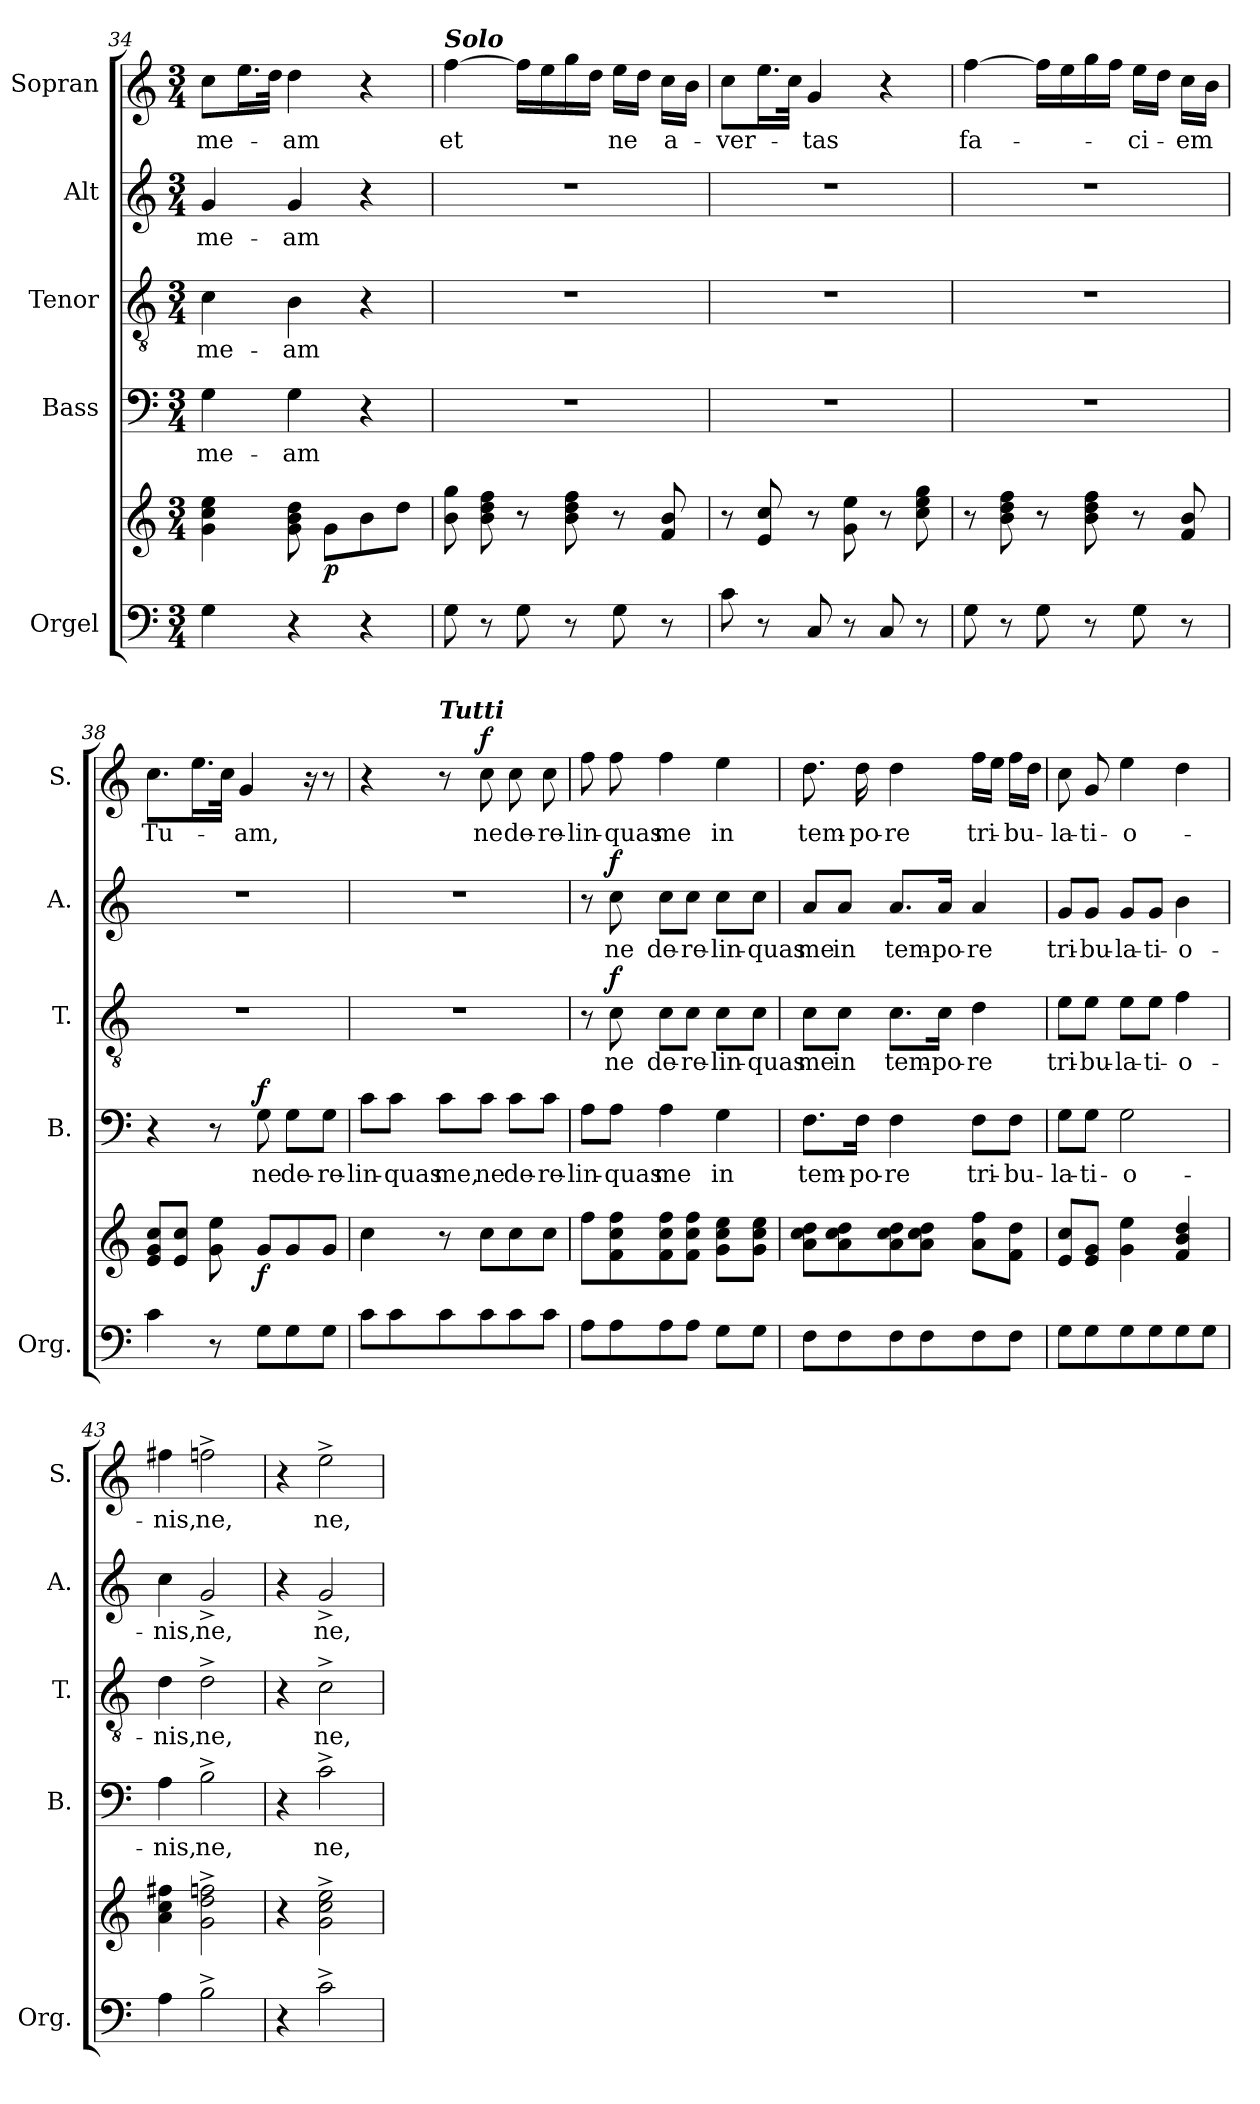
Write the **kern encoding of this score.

**kern	**kern	**dynam	**kern	**text	**dynam	**kern	**text	**dynam	**kern	**text	**dynam	**kern	**text	**dynam
*part5	*part5	*part5	*part4	*part4	*part4	*part3	*part3	*part3	*part2	*part2	*part2	*part1	*part1	*part1
*staff6	*staff5	*staff5/6	*staff4	*staff4	*staff4	*staff3	*staff3	*staff3	*staff2	*staff2	*staff2	*staff1	*staff1	*staff1
*I"Orgel	*	*	*I"Bass	*	*	*I"Tenor	*	*	*I"Alt	*	*	*I"Sopran	*	*
*I'Org.	*	*	*I'B.	*	*	*I'T.	*	*	*I'A.	*	*	*I'S.	*	*
*clefF4	*clefG2	*	*clefF4	*	*	*clefGv2	*	*	*clefG2	*	*	*clefG2	*	*
*k[]	*k[]	*	*k[]	*	*	*k[]	*	*	*k[]	*	*	*k[]	*	*
*C:	*C:	*	*C:	*	*	*C:	*	*	*C:	*	*	*C:	*	*
*M3/4	*M3/4	*	*M3/4	*	*	*M3/4	*	*	*M3/4	*	*	*M3/4	*	*
=34	=34	=34	=34	=34	=34	=34	=34	=34	=34	=34	=34	=34	=34	=34
!	!	!	!	!LO:LY:b	!	!	!LO:LY:b	!	!	!LO:LY:b	!	!	!LO:LY:b	!
4G\	4g\ 4cc\ 4ee\	.	4G\	me-	.	4c\	me-	.	4g/	me-	.	8cc\L	me-	.
.	.	.	.	.	.	.	.	.	.	.	.	16.ee\L	.	.
.	.	.	.	.	.	.	.	.	.	.	.	32dd\JJk	.	.
!	!	!	!	!LO:LY:b	!	!	!LO:LY:b	!	!	!LO:LY:b	!	!	!LO:LY:b	!
4r	8g\ 8b\ 8dd\	.	4G\	-am	.	4B\	-am	.	4g/	-am	.	4dd\	-am	.
!	!	!LO:DY:b	!	!	!	!	!	!	!	!	!	!	!	!
.	8g\L	p	.	.	.	.	.	.	.	.	.	.	.	.
4r	8b\	.	4r	.	.	4r	.	.	4r	.	.	4r	.	.
.	8dd\J	.	.	.	.	.	.	.	.	.	.	.	.	.
!!LO:LB:g=z
=35	=35	=35	=35	=35	=35	=35	=35	=35	=35	=35	=35	=35	=35	=35
!	!	!	!	!	!	!	!	!	!	!	!	!LO:TX:a:Bi:t=Solo	!	!
!	!	!	!	!	!	!	!	!	!	!	!	!	!LO:LY:b	!
8G\	8b\ 8gg\	.	2.r	.	.	2.r	.	.	2.r	.	.	[4ff\	et	.
8r	8b\ 8dd\ 8ff\	.	.	.	.	.	.	.	.	.	.	.	.	.
8G\	8r	.	.	.	.	.	.	.	.	.	.	16ff\LL]	.	.
.	.	.	.	.	.	.	.	.	.	.	.	16ee\	.	.
8r	8b\ 8dd\ 8ff\	.	.	.	.	.	.	.	.	.	.	16gg\	.	.
.	.	.	.	.	.	.	.	.	.	.	.	16dd\JJ	.	.
!	!	!	!	!	!	!	!	!	!	!	!	!	!LO:LY:b	!
8G\	8r	.	.	.	.	.	.	.	.	.	.	16ee\LL	ne	.
.	.	.	.	.	.	.	.	.	.	.	.	16dd\JJ	.	.
!	!	!	!	!	!	!	!	!	!	!	!	!	!LO:LY:b	!
8r	8f/ 8b/	.	.	.	.	.	.	.	.	.	.	16cc\LL	a-	.
.	.	.	.	.	.	.	.	.	.	.	.	16b\JJ	.	.
=36	=36	=36	=36	=36	=36	=36	=36	=36	=36	=36	=36	=36	=36	=36
!	!	!	!	!	!	!	!	!	!	!	!	!	!LO:LY:b	!
8c\	8r	.	2.r	.	.	2.r	.	.	2.r	.	.	8cc\L	-ver-	.
8r	8e/ 8cc/	.	.	.	.	.	.	.	.	.	.	16.ee\L	.	.
.	.	.	.	.	.	.	.	.	.	.	.	32cc\JJk	.	.
!	!	!	!	!	!	!	!	!	!	!	!	!	!LO:LY:b	!
8C/	8r	.	.	.	.	.	.	.	.	.	.	4g/	-tas	.
8r	8g\ 8ee\	.	.	.	.	.	.	.	.	.	.	.	.	.
8C/	8r	.	.	.	.	.	.	.	.	.	.	4r	.	.
8r	8cc\ 8ee\ 8gg\	.	.	.	.	.	.	.	.	.	.	.	.	.
=37	=37	=37	=37	=37	=37	=37	=37	=37	=37	=37	=37	=37	=37	=37
!	!	!	!	!	!	!	!	!	!	!	!	!	!LO:LY:b	!
8G\	8r	.	2.r	.	.	2.r	.	.	2.r	.	.	[4ff\	fa-	.
8r	8b\ 8dd\ 8ff\	.	.	.	.	.	.	.	.	.	.	.	.	.
8G\	8r	.	.	.	.	.	.	.	.	.	.	16ff\LL]	.	.
.	.	.	.	.	.	.	.	.	.	.	.	16ee\	.	.
8r	8b\ 8dd\ 8ff\	.	.	.	.	.	.	.	.	.	.	16gg\	.	.
.	.	.	.	.	.	.	.	.	.	.	.	16ff\JJ	.	.
!	!	!	!	!	!	!	!	!	!	!	!	!	!LO:LY:b	!
8G\	8r	.	.	.	.	.	.	.	.	.	.	16ee\LL	-ci-	.
.	.	.	.	.	.	.	.	.	.	.	.	16dd\JJ	.	.
!	!	!	!	!	!	!	!	!	!	!	!	!	!LO:LY:b	!
8r	8f/ 8b/	.	.	.	.	.	.	.	.	.	.	16cc\LL	-em	.
.	.	.	.	.	.	.	.	.	.	.	.	16b\JJ	.	.
=38	=38	=38	=38	=38	=38	=38	=38	=38	=38	=38	=38	=38	=38	=38
!	!	!	!	!	!	!	!	!	!	!	!	!	!LO:LY:b	!
4c\	8e/ 8g/ 8cc/L	.	4r	.	.	2.r	.	.	2.r	.	.	8.cc\L	Tu-	.
.	8e/ 8cc/J	.	.	.	.	.	.	.	.	.	.	.	.	.
.	.	.	.	.	.	.	.	.	.	.	.	16.ee\L	.	.
8r	8g\ 8ee\	.	8r	.	.	.	.	.	.	.	.	.	.	.
.	.	.	.	.	.	.	.	.	.	.	.	32cc\JJk	.	.
!	!	!	!	!	!	!	!	!	!	!	!	!	!LO:LY:b	!
.	.	.	.	.	.	.	.	.	.	.	.	4g/	-am,	.
!	!	!LO:DY:b	!	!LO:LY:b	!LO:DY:a	!	!	!	!	!	!	!	!	!
8G\L	8g/L	f	8G\	ne	f	.	.	.	.	.	.	.	.	.
!	!	!	!	!LO:LY:b	!	!	!	!	!	!	!	!	!	!
8G\	8g/	.	8G\L	de-	.	.	.	.	.	.	.	.	.	.
.	.	.	.	.	.	.	.	.	.	.	.	16r	.	.
!	!	!	!	!LO:LY:b	!	!	!	!	!	!	!	!	!	!
8G\J	8g/J	.	8G\J	-re-	.	.	.	.	.	.	.	8r	.	.
=39	=39	=39	=39	=39	=39	=39	=39	=39	=39	=39	=39	=39	=39	=39
!	!	!	!	!LO:LY:b	!	!	!	!	!	!	!	!	!	!
8c\L	4cc\	.	8c\L	-lin-	.	2.r	.	.	2.r	.	.	4r	.	.
!	!	!	!	!LO:LY:b	!	!	!	!	!	!	!	!	!	!
8c\	.	.	8c\J	-quas	.	.	.	.	.	.	.	.	.	.
!	!	!	!	!	!	!	!	!	!	!	!	!LO:TX:a:Bi:t=Tutti	!	!
!	!	!	!	!LO:LY:b	!	!	!	!	!	!	!	!	!	!
8c\	8r	.	8c\L	me,	.	.	.	.	.	.	.	8r	.	.
!	!	!	!	!LO:LY:b	!	!	!	!	!	!	!	!	!LO:LY:b	!LO:DY:a
8c\	8cc\L	.	8c\J	ne	.	.	.	.	.	.	.	8cc\	ne	f
!	!	!	!	!LO:LY:b	!	!	!	!	!	!	!	!	!LO:LY:b	!
8c\	8cc\	.	8c\L	de-	.	.	.	.	.	.	.	8cc\	de-	.
!	!	!	!	!LO:LY:b	!	!	!	!	!	!	!	!	!LO:LY:b	!
8c\J	8cc\J	.	8c\J	-re-	.	.	.	.	.	.	.	8cc\	-re-	.
=40	=40	=40	=40	=40	=40	=40	=40	=40	=40	=40	=40	=40	=40	=40
!	!	!	!	!LO:LY:b	!	!	!	!	!	!	!	!	!LO:LY:b	!
8A\L	8ff\L	.	8A\L	-lin-	.	8r	.	.	8r	.	.	8ff\	-lin-	.
!	!	!	!	!LO:LY:b	!	!	!LO:LY:b	!LO:DY:a	!	!LO:LY:b	!LO:DY:a	!	!LO:LY:b	!
8A\	8f\ 8cc\ 8ff\	.	8A\J	-quas	.	8c\	ne	f	8cc\	ne	f	8ff\	-quas	.
!	!	!	!	!LO:LY:b	!	!	!LO:LY:b	!	!	!LO:LY:b	!	!	!LO:LY:b	!
8A\	8f\ 8cc\ 8ff\	.	4A\	me	.	8c\L	de-	.	8cc\L	de-	.	4ff\	me	.
!	!	!	!	!	!	!	!LO:LY:b	!	!	!LO:LY:b	!	!	!	!
8A\J	8f\ 8cc\ 8ff\J	.	.	.	.	8c\J	-re-	.	8cc\J	-re-	.	.	.	.
!	!	!	!	!LO:LY:b	!	!	!LO:LY:b	!	!	!LO:LY:b	!	!	!LO:LY:b	!
8G\L	8g\ 8cc\ 8ee\L	.	4G\	in	.	8c\L	-lin-	.	8cc\L	-lin-	.	4ee\	in	.
!	!	!	!	!	!	!	!LO:LY:b	!	!	!LO:LY:b	!	!	!	!
8G\J	8g\ 8cc\ 8ee\J	.	.	.	.	8c\J	-quas	.	8cc\J	-quas	.	.	.	.
!!LO:PB:g=z
=41	=41	=41	=41	=41	=41	=41	=41	=41	=41	=41	=41	=41	=41	=41
!	!	!	!	!LO:LY:b	!	!	!LO:LY:b	!	!	!LO:LY:b	!	!	!LO:LY:b	!
8F\L	8a\ 8cc\ 8dd\L	.	8.F\L	tem-	.	8c\L	me	.	8a/L	me	.	8.dd\	tem-	.
!	!	!	!	!	!	!	!LO:LY:b	!	!	!LO:LY:b	!	!	!	!
8F\	8a\ 8cc\ 8dd\	.	.	.	.	8c\J	in	.	8a/J	in	.	.	.	.
!	!	!	!	!LO:LY:b	!	!	!	!	!	!	!	!	!LO:LY:b	!
.	.	.	16F\Jk	-po-	.	.	.	.	.	.	.	16dd\	-po-	.
!	!	!	!	!LO:LY:b	!	!	!LO:LY:b	!	!	!LO:LY:b	!	!	!LO:LY:b	!
8F\	8a\ 8cc\ 8dd\	.	4F\	-re	.	8.c\L	tem-	.	8.a/L	tem-	.	4dd\	-re	.
8F\	8a\ 8cc\ 8dd\J	.	.	.	.	.	.	.	.	.	.	.	.	.
!	!	!	!	!	!	!	!LO:LY:b	!	!	!LO:LY:b	!	!	!	!
.	.	.	.	.	.	16c\Jk	-po-	.	16a/Jk	-po-	.	.	.	.
!	!	!	!	!LO:LY:b	!	!	!LO:LY:b	!	!	!LO:LY:b	!	!	!LO:LY:b	!
8F\	8a\ 8ff\L	.	8F\L	tri-	.	4d\	-re	.	4a/	-re	.	16ff\LL	tri-	.
.	.	.	.	.	.	.	.	.	.	.	.	16ee\JJ	.	.
!	!	!	!	!LO:LY:b	!	!	!	!	!	!	!	!	!LO:LY:b	!
8F\J	8f\ 8dd\J	.	8F\J	-bu-	.	.	.	.	.	.	.	16ff\LL	-bu-	.
.	.	.	.	.	.	.	.	.	.	.	.	16dd\JJ	.	.
=42	=42	=42	=42	=42	=42	=42	=42	=42	=42	=42	=42	=42	=42	=42
!	!	!	!	!LO:LY:b	!	!	!LO:LY:b	!	!	!LO:LY:b	!	!	!LO:LY:b	!
8G\L	8e/ 8cc/L	.	8G\L	-la-	.	8e\L	tri-	.	8g/L	tri-	.	8cc\	-la-	.
!	!	!	!	!LO:LY:b	!	!	!LO:LY:b	!	!	!LO:LY:b	!	!	!LO:LY:b	!
8G\	8e/ 8g/J	.	8G\J	-ti-	.	8e\J	-bu-	.	8g/J	-bu-	.	8g/	-ti-	.
!	!	!	!	!LO:LY:b	!	!	!LO:LY:b	!	!	!LO:LY:b	!	!	!LO:LY:b	!
8G\	4g\ 4ee\	.	2G\	-o-	.	8e\L	-la-	.	8g/L	-la-	.	4ee\	-o-	.
!	!	!	!	!	!	!	!LO:LY:b	!	!	!LO:LY:b	!	!	!	!
8G\	.	.	.	.	.	8e\J	-ti-	.	8g/J	-ti-	.	.	.	.
!	!	!	!	!	!	!	!LO:LY:b	!	!	!LO:LY:b	!	!	!	!
8G\	4f/ 4b/ 4dd/	.	.	.	.	4f\	-o-	.	4b\	-o-	.	4dd\	.	.
8G\J	.	.	.	.	.	.	.	.	.	.	.	.	.	.
=43	=43	=43	=43	=43	=43	=43	=43	=43	=43	=43	=43	=43	=43	=43
!	!	!	!	!LO:LY:b	!	!	!LO:LY:b	!	!	!LO:LY:b	!	!	!LO:LY:b	!
4A\	4a\ 4cc\ 4ff#X\	.	4A\	-nis,	.	4d\	-nis,	.	4cc\	-nis,	.	4ff#X\	-nis,	.
!	!	!	!	!LO:LY:b	!	!	!LO:LY:b	!	!	!LO:LY:b	!	!	!LO:LY:b	!
2B^>\	2g\^> 2dd\^> 2ffn\^>	.	2B^>\	ne,	.	2d^>\	ne,	.	2g^</	ne,	.	2ffn^>\	ne,	.
=44	=44	=44	=44	=44	=44	=44	=44	=44	=44	=44	=44	=44	=44	=44
4r	4r	.	4r	.	.	4r	.	.	4r	.	.	4r	.	.
!	!	!	!	!LO:LY:b	!	!	!LO:LY:b	!	!	!LO:LY:b	!	!	!LO:LY:b	!
2c^>\	2g\^> 2cc\^> 2ee\^>	.	2c^>\	ne,	.	2c^>\	ne,	.	2g^</	ne,	.	2ee^>\	ne,	.
=	=	=	=	=	=	=	=	=	=	=	=	=	=	=
*-	*-	*-	*-	*-	*-	*-	*-	*-	*-	*-	*-	*-	*-	*-
